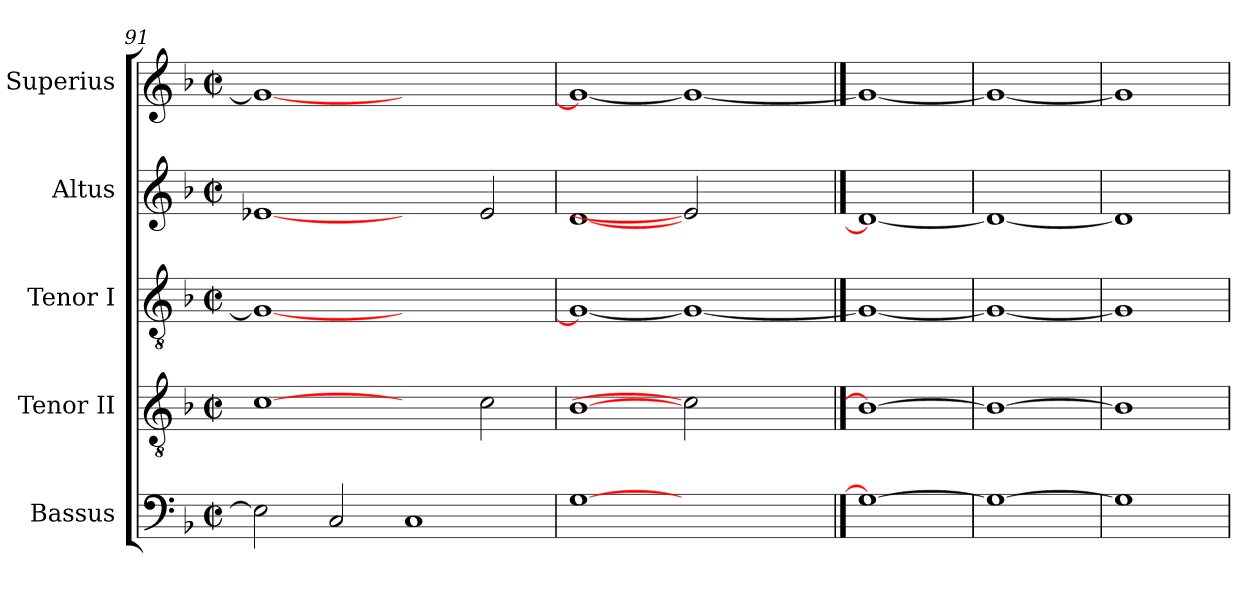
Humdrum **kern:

**kern	**kern	**kern	**kern	**kern
*part5	*part4	*part3	*part2	*part1
*staff5	*staff4	*staff3	*staff2	*staff1
*I"Bassus	*I"Tenor II	*I"Tenor I	*I"Altus	*I"Superius
*I'B.	*I'T.	*I'T.	*I'A.	*I'S.
*clefF4	*clefGv2	*clefGv2	*clefG2	*clefG2
*	*ITrd7c12	*ITrd7c12	*	*
*k[b-]	*k[b-]	*k[b-]	*k[b-]	*k[b-]
*F:	*F:	*F:	*F:	*F:
*M2/2	*M2/2	*M2/2	*M2/2	*M2/2
*met(c|)	*met(c|)	*met(c|)	*met(c|)	*met(c|)
=91	=91	=91	=91	=91
2E-i\]	[1Ci	1GGi_<	[1e-Xi	1gi_<
2Ci/	.	.	.	.
1Ci	2ryy	1ryy	2ryy	1ryy
.	2Ci\	.	2e-i/	.
=92	=92	=92	=92	=92
[1Gi	[1BB-i	1GGi_<	[1di	1gi_<
1ryy	2Ci]	1GGi_	2e-i]	1gi_
.	2ryy	.	2ryy	.
==93	==93	==93	==93	==93
1Gi_	1BB-i_	1GGi_	1di_	1gi_
=94	=94	=94	=94	=94
1Gi_	1BB-i_	1GGi_	1di_	1gi_
=95	=95	=95	=95	=95
1Gi]	1BB-i]	1GGi]	1di]	1gi]
=	=	=	=	=
*-	*-	*-	*-	*-
